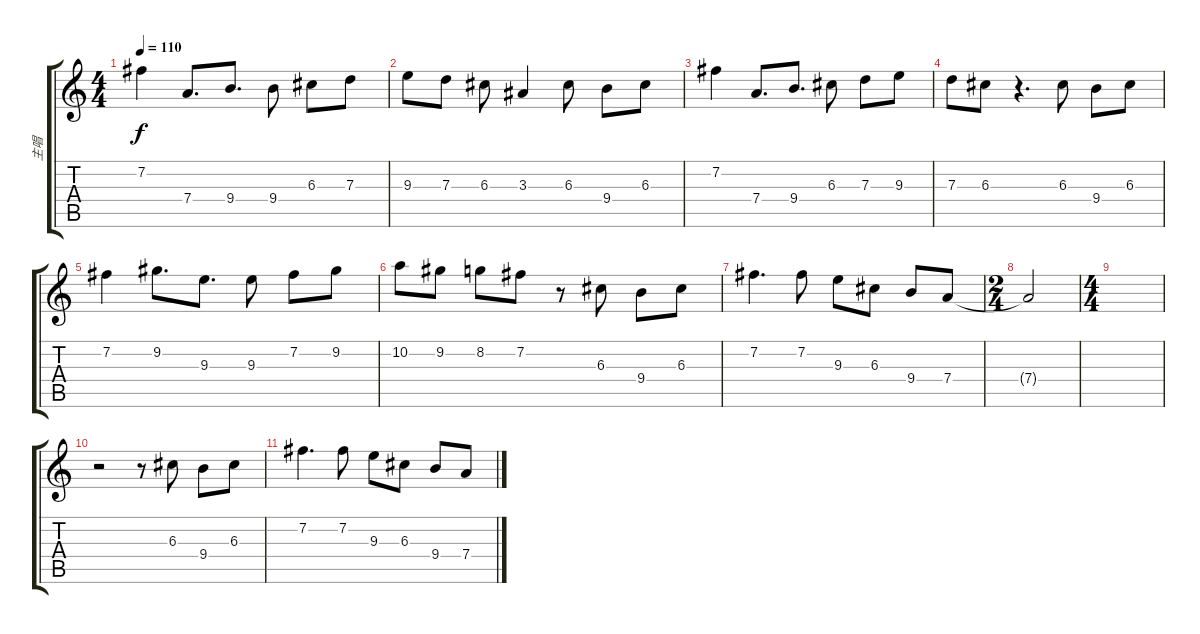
\track ("主唱" "主唱") {instrument acousticguitarnylon}
\staff {score tabs}
\tuning (E4 B3 G3 D3 A2 E2) {hide}
\ts (4 4)
\tempo 110
\clef g2
\ks c
7.2.4{dy f} 7.4.8{d} 9.4.8{d} 9.4.8 6.3.8 7.3.8 |
9.3.8 7.3.8 6.3.8 3.3.4 6.3.8 9.4.8 6.3.8 |
7.2.4 7.4.8{d} 9.4.8{d} 6.3.8 7.3.8 9.3.8 |
7.3.8{txt ""} 6.3.8 r.4{d} 6.3.8 9.4.8 6.3.8 |
7.2.4 9.2.8{d} 9.3.8{d} 9.3.8 7.2.8 9.2.8 |
10.2.8 9.2.8 8.2.8 7.2.8 r.8 6.3.8 9.4.8 6.3.8 |
7.2.4{d} 7.2.8 9.3.8 6.3.8 9.4.8 7.4.8 |
\ts (2 4)
7.4{t}.2 |
\ts (4 4)
|
r.2 r.8 6.3.8 9.4.8 6.3.8 |
7.2.4{d} 7.2.8 9.3.8 6.3.8 9.4.8 7.4.8
